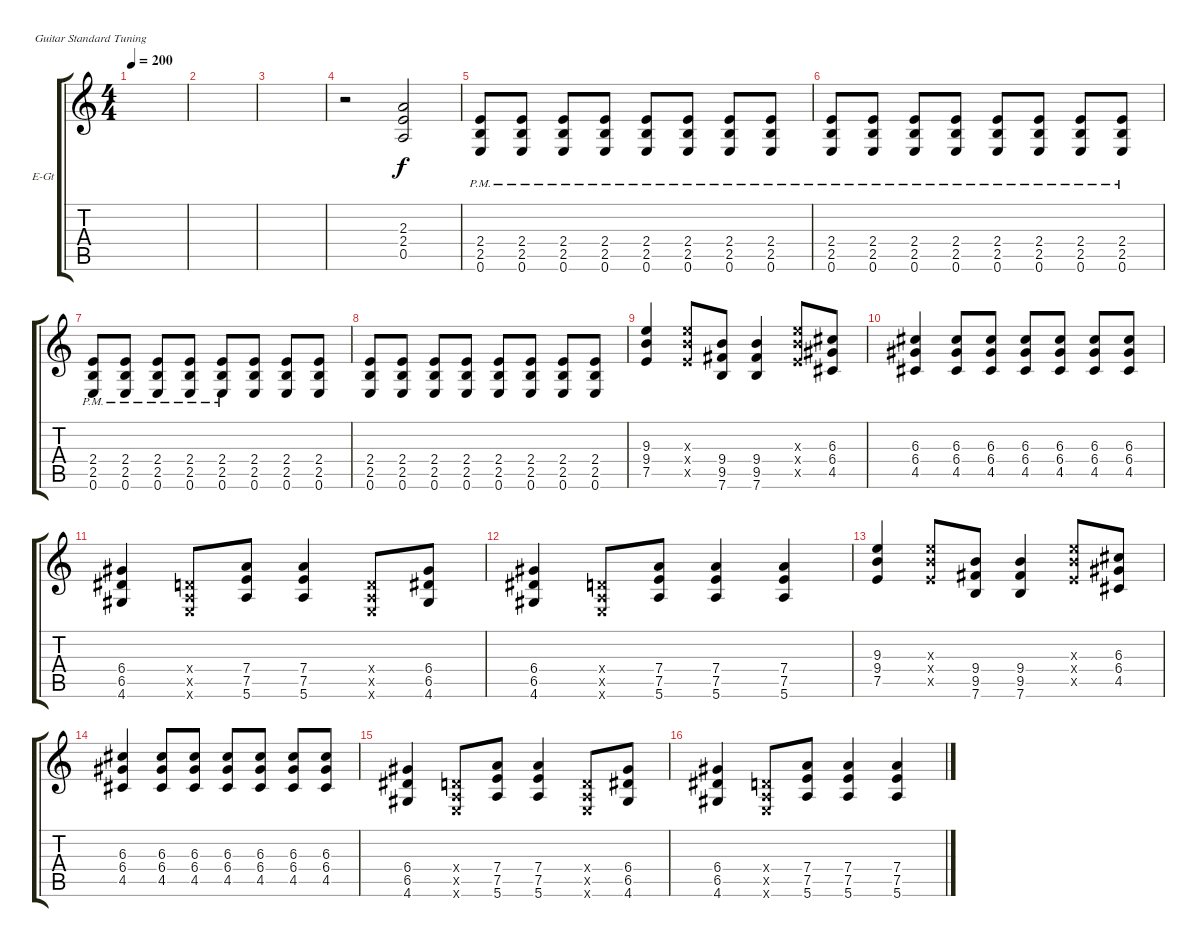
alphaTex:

\bracketExtendMode groupsimilarinstruments
\firstSystemTrackNameOrientation horizontal
\otherSystemsTrackNameOrientation horizontal
\track ("Deryck" "E-Gt") {instrument distortionguitar}
\staff {score tabs}
\tuning (E4 B3 G3 D3 A2 E2)
\ts (4 4)
\tempo 200
\clef g2
\ks c
|
|
|
r.2 (2.4 0.5 2.3).2 |
(2.5{pm} 0.6{pm} 2.4).8 (2.5{pm} 0.6{pm} 2.4).8 (2.5{pm} 0.6{pm} 2.4).8 (2.5{pm} 0.6{pm} 2.4).8 (2.5{pm} 0.6{pm} 2.4).8 (2.5{pm} 0.6{pm} 2.4).8 (2.5{pm} 0.6{pm} 2.4).8 (2.5{pm} 0.6{pm} 2.4).8 |
(2.5{pm} 0.6{pm} 2.4).8 (2.5{pm} 0.6{pm} 2.4).8 (2.5{pm} 0.6{pm} 2.4).8 (2.5{pm} 0.6{pm} 2.4).8 (2.5{pm} 0.6{pm} 2.4).8 (2.5{pm} 0.6{pm} 2.4).8 (2.5{pm} 0.6{pm} 2.4).8 (2.5{pm} 0.6{pm} 2.4).8 |
(2.5{pm} 0.6{pm} 2.4).8 (2.5{pm} 0.6{pm} 2.4).8 (2.5{pm} 0.6{pm} 2.4).8 (2.5{pm} 0.6{pm} 2.4).8 (2.5{pm} 0.6{pm} 2.4).8 (2.5 0.6 2.4).8 (2.5 0.6 2.4).8 (2.5 0.6 2.4).8 |
(2.5 0.6 2.4).8 (2.5 0.6 2.4).8 (2.5 0.6 2.4).8 (2.5 0.6 2.4).8 (2.5 0.6 2.4).8 (2.5 0.6 2.4).8 (2.5 0.6 2.4).8 (2.5 0.6 2.4).8 |
(9.3 9.4 7.5).4 (9.3{x} 9.4{x} 7.5{x}).8 (9.4 9.5 7.6).8 (9.4 9.5 7.6).4 (9.3{x} 9.4{x} 7.5{x}).8 (6.3 6.4 4.5).8 |
(6.3 6.4 4.5).4 (6.3 6.4 4.5).8 (6.3 6.4 4.5).8 (6.3 6.4 4.5).8 (6.3 6.4 4.5).8 (6.3 6.4 4.5).8 (6.3 6.4 4.5).8 |
(6.4 6.5 4.6).4 (0.4{x} 0.5{x} 0.6{x}).8 (7.4 7.5 5.6).8 (7.4 7.5 5.6).4 (0.4{x} 0.5{x} 0.6{x}).8 (6.4 6.5 4.6).8 |
(6.4 6.5 4.6).4 (0.4{x} 0.5{x} 0.6{x}).8 (7.4 7.5 5.6).8 (7.4 7.5 5.6).4 (7.4 7.5 5.6).4 |
(9.3 9.4 7.5).4 (9.3{x} 9.4{x} 7.5{x}).8 (9.4 9.5 7.6).8 (9.4 9.5 7.6).4 (9.3{x} 9.4{x} 7.5{x}).8 (6.3 6.4 4.5).8 |
(6.3 6.4 4.5).4 (6.3 6.4 4.5).8 (6.3 6.4 4.5).8 (6.3 6.4 4.5).8 (6.3 6.4 4.5).8 (6.3 6.4 4.5).8 (6.3 6.4 4.5).8 |
(6.4 6.5 4.6).4 (0.4{x} 0.5{x} 0.6{x}).8 (7.4 7.5 5.6).8 (7.4 7.5 5.6).4 (0.4{x} 0.5{x} 0.6{x}).8 (6.4 6.5 4.6).8 |
(6.4 6.5 4.6).4 (0.4{x} 0.5{x} 0.6{x}).8 (7.4 7.5 5.6).8 (7.4 7.5 5.6).4 (7.4 7.5 5.6).4
